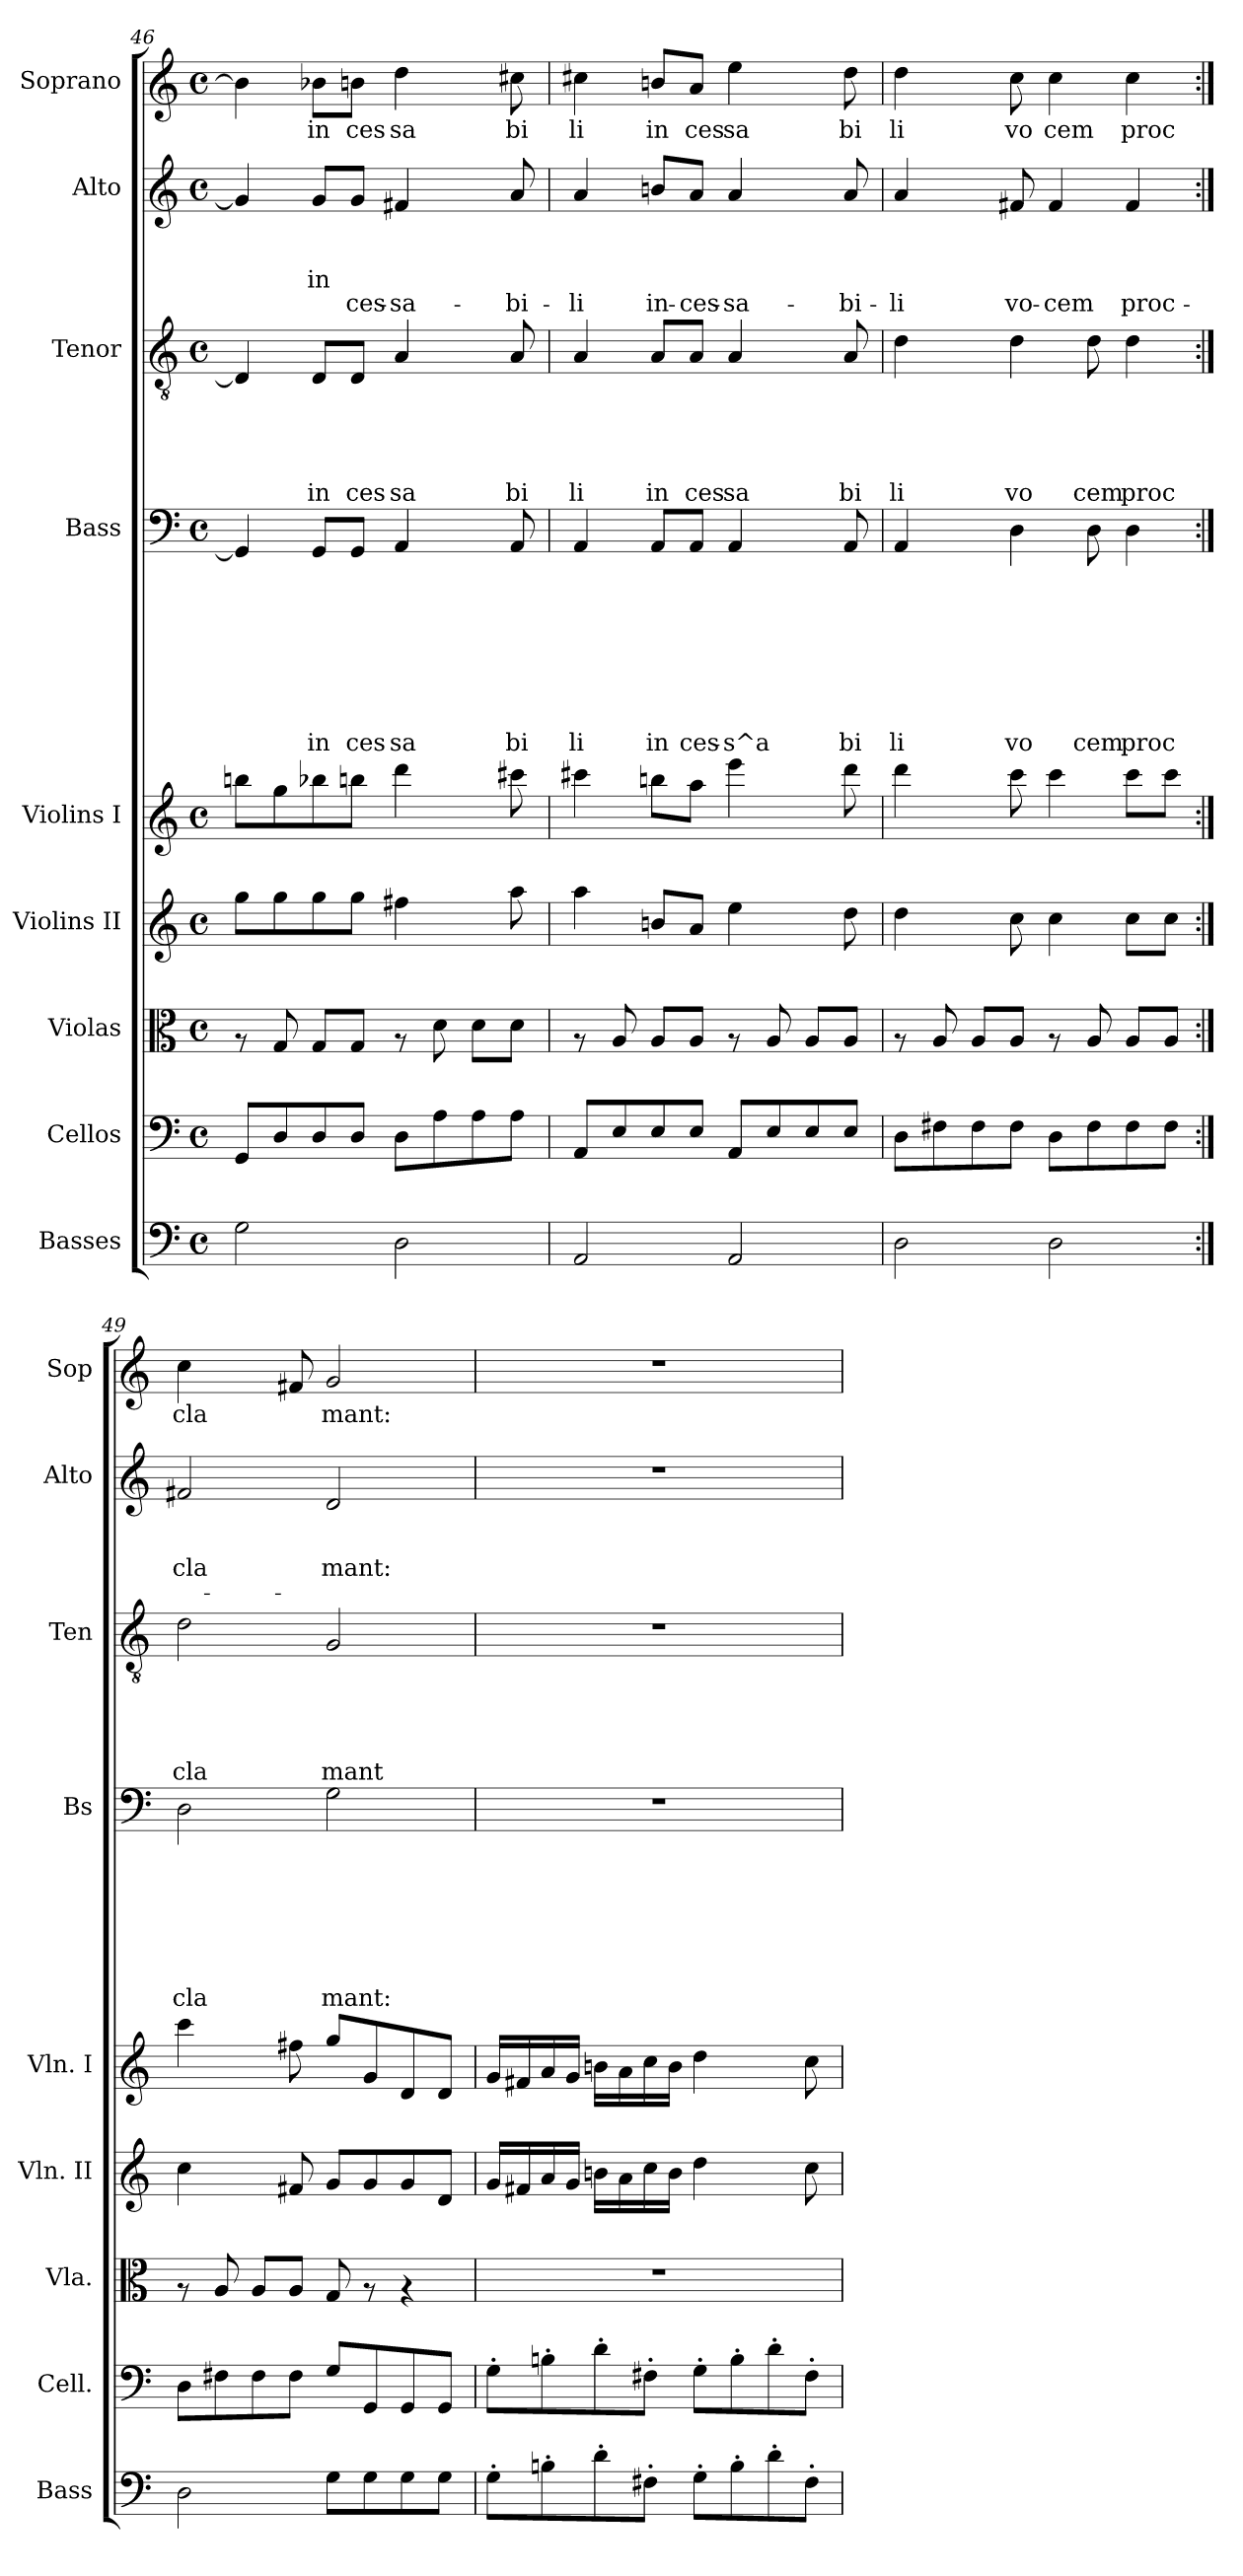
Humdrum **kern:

**kern	**kern	**kern	**kern	**kern	**kern	**text	**text	**text	**text	**text	**text	**text	**text	**kern	**text	**text	**text	**text	**text	**kern	**text	**text	**text	**text	**kern	**text
*part9	*part8	*part7	*part6	*part5	*part4	*part4	*part4	*part4	*part4	*part4	*part4	*part4	*part4	*part3	*part3	*part3	*part3	*part3	*part3	*part2	*part2	*part2	*part2	*part2	*part1	*part1
*staff9	*staff8	*staff7	*staff6	*staff5	*staff4	*staff4	*staff4	*staff4	*staff4	*staff4	*staff4	*staff4	*staff4	*staff3	*staff3	*staff3	*staff3	*staff3	*staff3	*staff2	*staff2	*staff2	*staff2	*staff2	*staff1	*staff1
*I"Basses	*I"Cellos	*I"Violas	*I"Violins II	*I"Violins I	*I"Bass	*	*	*	*	*	*	*	*	*I"Tenor	*	*	*	*	*	*I"Alto	*	*	*	*	*I"Soprano	*
*I'Bass	*I'Cell.	*I'Vla.	*I'Vln. II	*I'Vln. I	*I'Bs	*	*	*	*	*	*	*	*	*I'Ten	*	*	*	*	*	*I'Alto	*	*	*	*	*I'Sop	*
*clefF4	*clefF4	*clefC3	*clefG2	*clefG2	*clefF4	*	*	*	*	*	*	*	*	*clefGv2	*	*	*	*	*	*clefG2	*	*	*	*	*clefG2	*
*ITrd7c12	*	*	*	*	*	*	*	*	*	*	*	*	*	*	*	*	*	*	*	*	*	*	*	*	*	*
*k[]	*k[]	*k[]	*k[]	*k[]	*k[]	*	*	*	*	*	*	*	*	*k[]	*	*	*	*	*	*k[]	*	*	*	*	*k[]	*
*C:	*C:	*C:	*C:	*C:	*C:	*	*	*	*	*	*	*	*	*C:	*	*	*	*	*	*C:	*	*	*	*	*C:	*
*M4/4	*M4/4	*M4/4	*M4/4	*M4/4	*M4/4	*	*	*	*	*	*	*	*	*M4/4	*	*	*	*	*	*M4/4	*	*	*	*	*M4/4	*
*met(c)	*met(c)	*met(c)	*met(c)	*met(c)	*met(c)	*	*	*	*	*	*	*	*	*met(c)	*	*	*	*	*	*met(c)	*	*	*	*	*met(c)	*
=46	=46	=46	=46	=46	=46	=46	=46	=46	=46	=46	=46	=46	=46	=46	=46	=46	=46	=46	=46	=46	=46	=46	=46	=46	=46	=46
2GG\	8GG/L	8rG	8gg\L	8bbn\L	4GG/]	.	.	.	.	.	.	.	.	4D/]	.	.	.	.	.	4g/]	.	.	.	.	4b\]	.
.	8D/	8G/	8gg\	8gg\	.	.	.	.	.	.	.	.	.	.	.	.	.	.	.	.	.	.	.	.	.	.
!	!	!	!	!	!	!	!	!	!	!	!	!	!LO:LY:b	!	!	!	!	!	!LO:LY:b	!	!	!	!LO:LY:b	!	!	!LO:LY:b
.	8D/	8G/L	8gg\	8bb-X\	8GG/L	.	.	.	.	.	.	.	in	8D/L	.	.	.	.	in	8g/L	.	.	in	.	8b-X\L	in
!	!	!	!	!	!	!	!	!	!	!	!	!	!LO:LY:b	!	!	!	!	!	!LO:LY:b	!	!	!	!	!LO:LY:b	!	!LO:LY:b
.	8D/J	8G/J	8gg\J	8bbn\J	8GG/J	.	.	.	.	.	.	.	ces	8D/J	.	.	.	.	ces	8g/J	.	.	.	-ces-	8bn\J	ces
!	!	!	!	!	!	!	!	!	!	!	!	!	!LO:LY:b	!	!	!	!	!	!LO:LY:b	!	!	!	!	!LO:LY:b	!	!LO:LY:b
2DD\	8D\L	8rG	4ff#X\	4ddd\	4AA/	.	.	.	.	.	.	.	sa	4A/	.	.	.	.	sa	4f#X/	.	.	.	-sa-	4dd\	sa
.	8A\	8d\	.	.	.	.	.	.	.	.	.	.	.	.	.	.	.	.	.	.	.	.	.	.	.	.
.	8A\	8d\L	8ryy	8ryy	8ryy	.	.	.	.	.	.	.	.	8ryy	.	.	.	.	.	8ryy	.	.	.	.	8ryy	.
!	!	!	!	!	!	!	!	!	!	!	!	!	!LO:LY:b	!	!	!	!	!	!LO:LY:b	!	!	!	!	!LO:LY:b	!	!LO:LY:b
.	8A\J	8d\J	8aa\	8ccc#X\	8AA/	.	.	.	.	.	.	.	bi	8A/	.	.	.	.	bi	8a/	.	.	.	-bi-	8cc#X\	bi
=47	=47	=47	=47	=47	=47	=47	=47	=47	=47	=47	=47	=47	=47	=47	=47	=47	=47	=47	=47	=47	=47	=47	=47	=47	=47	=47
!	!	!	!	!	!	!	!	!	!	!	!	!	!LO:LY:b	!	!	!	!	!	!LO:LY:b	!	!	!	!	!LO:LY:b	!	!LO:LY:b
2AAA/	8AA/L	8rG	4aa\	4ccc#X\	4AA/	.	.	.	.	.	.	.	li	4A/	.	.	.	.	li	4a/	.	.	.	-li	4cc#X\	li
.	8E/	8A/	.	.	.	.	.	.	.	.	.	.	.	.	.	.	.	.	.	.	.	.	.	.	.	.
!	!	!	!	!	!	!	!	!	!	!	!	!	!LO:LY:b	!	!	!	!	!	!LO:LY:b	!	!	!	!	!LO:LY:b	!	!LO:LY:b
.	8E/	8A/L	8bn/L	8bbn\L	8AA/L	.	.	.	.	.	.	.	in	8A/L	.	.	.	.	in	8bn/L	.	.	.	in-	8bn/L	in
!	!	!	!	!	!	!	!	!	!	!	!	!	!LO:LY:b	!	!	!	!	!	!LO:LY:b	!	!	!	!	!LO:LY:b	!	!LO:LY:b
.	8E/J	8A/J	8a/J	8aa\J	8AA/J	.	.	.	.	.	.	.	ces-	8A/J	.	.	.	.	ces	8a/J	.	.	.	-ces-	8a/J	ces
!	!	!	!	!	!	!	!	!	!	!	!	!	!LO:LY:b	!	!	!	!	!	!LO:LY:b	!	!	!	!	!LO:LY:b	!	!LO:LY:b
2AAA/	8AA/L	8rG	4ee\	4eee\	4AA/	.	.	.	.	.	.	.	-s^a	4A/	.	.	.	.	sa	4a/	.	.	.	-sa-	4ee\	sa
.	8E/	8A/	.	.	.	.	.	.	.	.	.	.	.	.	.	.	.	.	.	.	.	.	.	.	.	.
.	8E/	8A/L	8ryy	8ryy	8ryy	.	.	.	.	.	.	.	.	8ryy	.	.	.	.	.	8ryy	.	.	.	.	8ryy	.
!	!	!	!	!	!	!	!	!	!	!	!	!	!LO:LY:b	!	!	!	!	!	!LO:LY:b	!	!	!	!	!LO:LY:b	!	!LO:LY:b
.	8E/J	8A/J	8dd\	8ddd\	8AA/	.	.	.	.	.	.	.	bi	8A/	.	.	.	.	bi	8a/	.	.	.	-bi-	8dd\	bi
=48	=48	=48	=48	=48	=48	=48	=48	=48	=48	=48	=48	=48	=48	=48	=48	=48	=48	=48	=48	=48	=48	=48	=48	=48	=48	=48
!	!	!	!	!	!	!	!	!	!	!	!	!	!LO:LY:b	!	!	!	!	!	!LO:LY:b	!	!	!	!	!LO:LY:b	!	!LO:LY:b
2DD\	8D\L	8rG	4dd\	4ddd\	4AA/	.	.	.	.	.	.	.	li	4d\	.	.	.	.	li	4a/	.	.	.	-li	4dd\	li
.	8F#X\	8A/	.	.	.	.	.	.	.	.	.	.	.	.	.	.	.	.	.	.	.	.	.	.	.	.
.	8F#\	8A/L	8ryy	8ryy	8ryy	.	.	.	.	.	.	.	.	8ryy	.	.	.	.	.	8ryy	.	.	.	.	8ryy	.
!	!	!	!	!	!	!	!	!	!	!	!	!	!LO:LY:b	!	!	!	!	!	!LO:LY:b	!	!	!	!	!LO:LY:b	!	!LO:LY:b
.	8F#\J	8A/J	8cc\	8ccc\	4D\	.	.	.	.	.	.	.	vo	4d\	.	.	.	.	vo	8f#X/	.	.	.	vo-	8cc\	vo
!	!	!	!	!	!	!	!	!	!	!	!	!	!	!	!	!	!	!	!	!	!	!	!	!LO:LY:b	!	!LO:LY:b
2DD\	8D\L	8rG	4cc\	4ccc\	.	.	.	.	.	.	.	.	.	.	.	.	.	.	.	4f#/	.	.	.	-cem	4cc\	cem
!	!	!	!	!	!	!	!	!	!	!	!	!	!LO:LY:b	!	!	!	!	!	!LO:LY:b	!	!	!	!	!	!	!
.	8F#\	8A/	.	.	8D\	.	.	.	.	.	.	.	cem	8d\	.	.	.	.	cem	.	.	.	.	.	.	.
!	!	!	!	!	!	!	!	!	!	!	!	!	!LO:LY:b	!	!	!	!	!	!LO:LY:b	!	!	!	!	!LO:LY:b	!	!LO:LY:b
.	8F#\	8A/L	8cc\L	8ccc\L	4D\	.	.	.	.	.	.	.	proc	4d\	.	.	.	.	proc	4f#/	.	.	.	proc-	4cc\	proc
.	8F#\J	8A/J	8cc\J	8ccc\J	.	.	.	.	.	.	.	.	.	.	.	.	.	.	.	.	.	.	.	.	.	.
!!LO:LB:g=z
=49:|!	=49:|!	=49:|!	=49:|!	=49:|!	=49:|!	=49:|!	=49:|!	=49:|!	=49:|!	=49:|!	=49:|!	=49:|!	=49:|!	=49:|!	=49:|!	=49:|!	=49:|!	=49:|!	=49:|!	=49:|!	=49:|!	=49:|!	=49:|!	=49:|!	=49:|!	=49:|!
!	!	!	!	!	!	!	!	!	!	!	!	!LO:LY:b	!	!	!	!	!	!	!LO:LY:b	!	!	!	!LO:LY:b	!	!	!LO:LY:b
2DD\	8D\L	8rG	4cc\	4ccc\	2D\	.	.	.	.	.	.	cla	.	2d\	.	.	.	.	cla	2f#X/	.	.	cla	.	4cc\	cla
.	8F#X\	8A/	.	.	.	.	.	.	.	.	.	.	.	.	.	.	.	.	.	.	.	.	.	.	.	.
.	8F#\	8A/L	8ryy	8ryy	.	.	.	.	.	.	.	.	.	.	.	.	.	.	.	.	.	.	.	.	8ryy	.
.	8F#\J	8A/J	8f#X/	8ff#X\	.	.	.	.	.	.	.	.	.	.	.	.	.	.	.	.	.	.	.	.	8f#X/	.
!	!	!	!	!	!	!	!	!	!	!	!	!LO:LY:b	!	!	!	!	!	!	!LO:LY:b	!	!	!	!LO:LY:b	!	!	!LO:LY:b
8GG\L	8G/L	8G/	8g/L	8gg/L	2G\	.	.	.	.	.	.	mant:	.	2G/	.	.	.	.	mant	2d/	.	.	mant:	.	2g/	mant:
8GG\	8GG/	8rG	8g/	8g/	.	.	.	.	.	.	.	.	.	.	.	.	.	.	.	.	.	.	.	.	.	.
8GG\	8GG/	4rG	8g/	8d/	.	.	.	.	.	.	.	.	.	.	.	.	.	.	.	.	.	.	.	.	.	.
8GG\J	8GG/J	.	8d/J	8d/J	.	.	.	.	.	.	.	.	.	.	.	.	.	.	.	.	.	.	.	.	.	.
=50	=50	=50	=50	=50	=50	=50	=50	=50	=50	=50	=50	=50	=50	=50	=50	=50	=50	=50	=50	=50	=50	=50	=50	=50	=50	=50
8GG'>\L	8G'>\L	1r	16g/LL	16g/LL	1r	.	.	.	.	.	.	.	.	1r	.	.	.	.	.	1r	.	.	.	.	1r	.
.	.	.	16f#X/	16f#X/	.	.	.	.	.	.	.	.	.	.	.	.	.	.	.	.	.	.	.	.	.	.
8BBn'>\	8Bn'>\	.	16a/	16a/	.	.	.	.	.	.	.	.	.	.	.	.	.	.	.	.	.	.	.	.	.	.
.	.	.	16g/JJ	16g/JJ	.	.	.	.	.	.	.	.	.	.	.	.	.	.	.	.	.	.	.	.	.	.
8D'>\	8d'>\	.	16bn\LL	16bn\LL	.	.	.	.	.	.	.	.	.	.	.	.	.	.	.	.	.	.	.	.	.	.
.	.	.	16a\	16a\	.	.	.	.	.	.	.	.	.	.	.	.	.	.	.	.	.	.	.	.	.	.
8FF#X'>\J	8F#X'>\J	.	16cc\	16cc\	.	.	.	.	.	.	.	.	.	.	.	.	.	.	.	.	.	.	.	.	.	.
.	.	.	16b\JJ	16b\JJ	.	.	.	.	.	.	.	.	.	.	.	.	.	.	.	.	.	.	.	.	.	.
8GG'>\L	8G'>\L	.	4dd\	4dd\	.	.	.	.	.	.	.	.	.	.	.	.	.	.	.	.	.	.	.	.	.	.
8BB'>\	8B'>\	.	.	.	.	.	.	.	.	.	.	.	.	.	.	.	.	.	.	.	.	.	.	.	.	.
8D'>\	8d'>\	.	8ryy	8ryy	.	.	.	.	.	.	.	.	.	.	.	.	.	.	.	.	.	.	.	.	.	.
8FF#'>\J	8F#'>\J	.	8cc\	8cc\	.	.	.	.	.	.	.	.	.	.	.	.	.	.	.	.	.	.	.	.	.	.
=	=	=	=	=	=	=	=	=	=	=	=	=	=	=	=	=	=	=	=	=	=	=	=	=	=	=
*-	*-	*-	*-	*-	*-	*-	*-	*-	*-	*-	*-	*-	*-	*-	*-	*-	*-	*-	*-	*-	*-	*-	*-	*-	*-	*-
